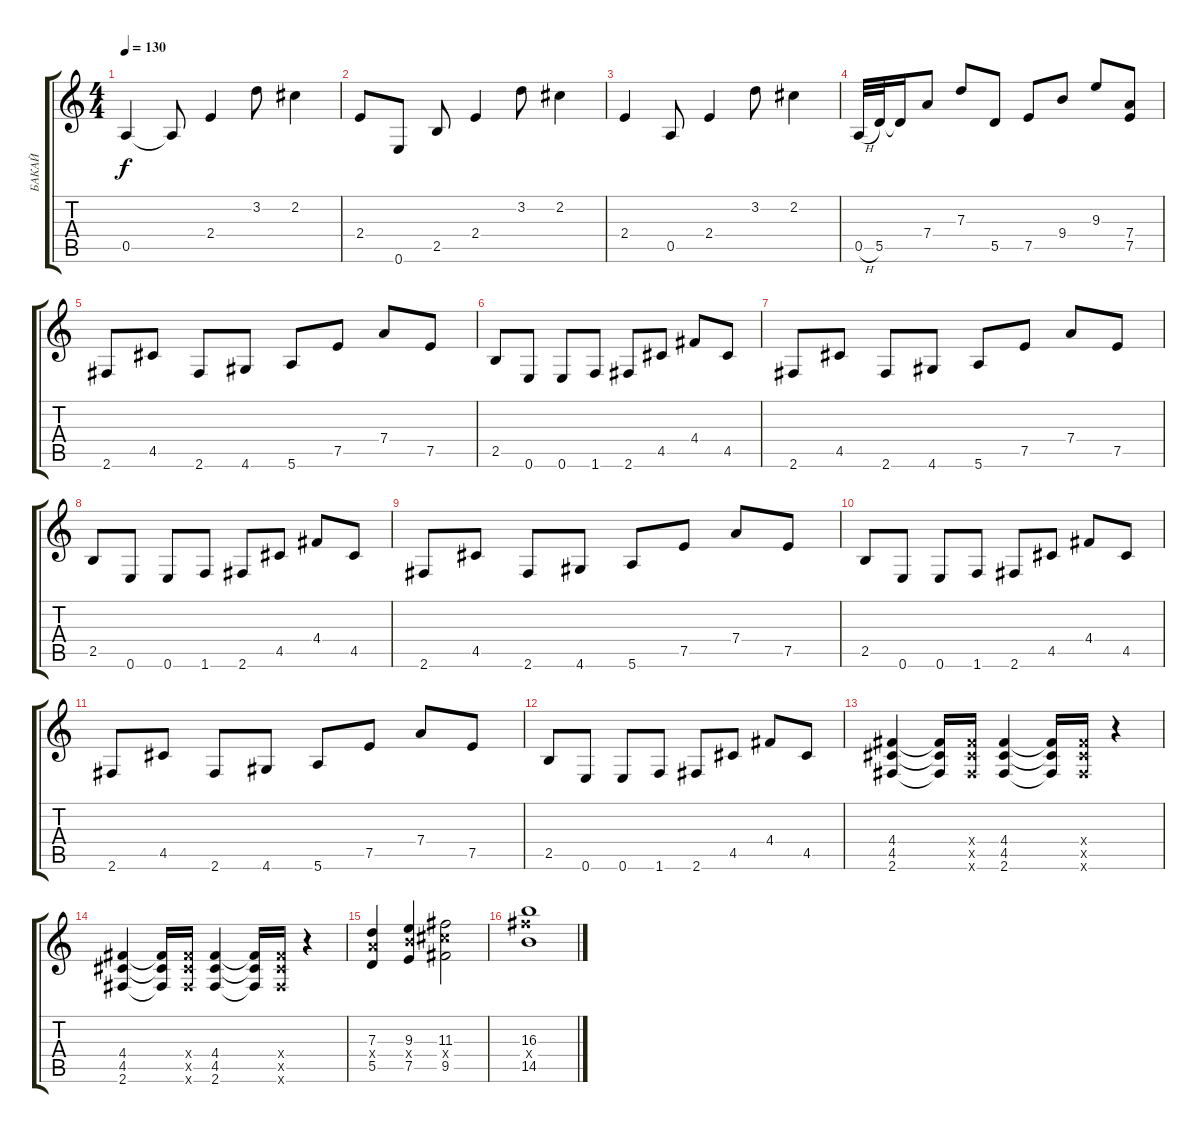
\track ("БАКАЙ" "БАКАЙ") {instrument distortionguitar}
\staff {score tabs}
\tuning (E4 B3 G3 D3 A2 E2) {hide}
\ts (4 4)
\tempo 130
\clef g2
\ks c
0.5.4{dy f} 0.5{t}.8 2.4.4 3.2.8 2.2.4 |
2.4.8 0.6.8 2.5.8 2.4.4 3.2.8 2.2.4 |
2.4.4 0.5.8 2.4.4 3.2.8 2.2.4 |
0.5{h}.32 5.5.32 5.5{t}.16 7.4.8 7.3.8 5.5.8 7.5.8 9.4.8 9.3.8 (7.4 7.5).8 |
2.6.8 4.5.8 2.6.8 4.6.8 5.6.8 7.5.8 7.4.8 7.5.8 |
2.5.8 0.6.8 0.6.8 1.6.8 2.6.8 4.5.8 4.4.8 4.5.8 |
2.6.8 4.5.8 2.6.8 4.6.8 5.6.8 7.5.8 7.4.8 7.5.8 |
2.5.8 0.6.8 0.6.8 1.6.8 2.6.8 4.5.8 4.4.8 4.5.8 |
2.6.8 4.5.8 2.6.8 4.6.8 5.6.8 7.5.8 7.4.8 7.5.8 |
2.5.8 0.6.8 0.6.8 1.6.8 2.6.8 4.5.8 4.4.8 4.5.8 |
2.6.8 4.5.8 2.6.8 4.6.8 5.6.8 7.5.8 7.4.8 7.5.8 |
2.5.8 0.6.8 0.6.8 1.6.8 2.6.8 4.5.8 4.4.8 4.5.8 |
(4.4 4.5 2.6).4 (4.4{t} 4.5{t} 2.6{t}).16 (4.4{x} 4.5{x} 2.6{x}).16 (4.4 4.5 2.6).4 (4.4{t} 4.5{t} 2.6{t}).16 (4.4{x} 4.5{x} 2.6{x}).16 r.4 |
(4.4 4.5 2.6).4 (4.4{t} 4.5{t} 2.6{t}).16 (4.4{x} 4.5{x} 2.6{x}).16 (4.4 4.5 2.6).4 (4.4{t} 4.5{t} 2.6{t}).16 (4.4{x} 4.5{x} 2.6{x}).16 r.4 |
(7.3 7.4{x} 5.5).4 (9.3 9.4{x} 7.5).4 (11.3 11.4{x} 9.5).2 |
(16.3 16.4{x} 14.5).1
